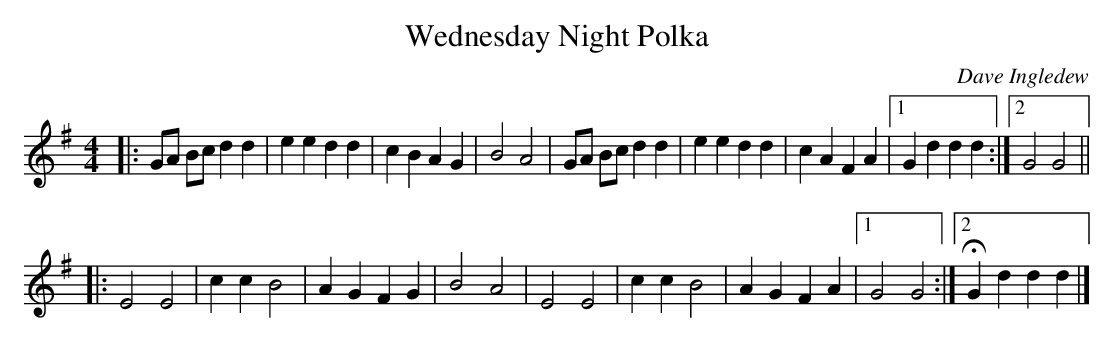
X:1
T: Wednesday Night Polka
C: Dave Ingledew
M: 4/4
K: G
L: 1/8
|:\
GA Bc d2 d2 | e2 e2 d2 d2 | c2 B2 A2 G2 | B4 A4 |\
GA Bc d2 d2 | e2 e2 d2 d2 | c2 A2 F2 A2 |1 G2 d2 d2 d2 :|2 G4 G4 ||
|:\
E4 E4 | c2 c2 B4 | A2 G2 F2 G2 | B4 A4 |\
E4 E4 | c2 c2 B4 | A2 G2 F2 A2 |1 G4 G4 :|2 HG2 d2 d2 d2 |]
